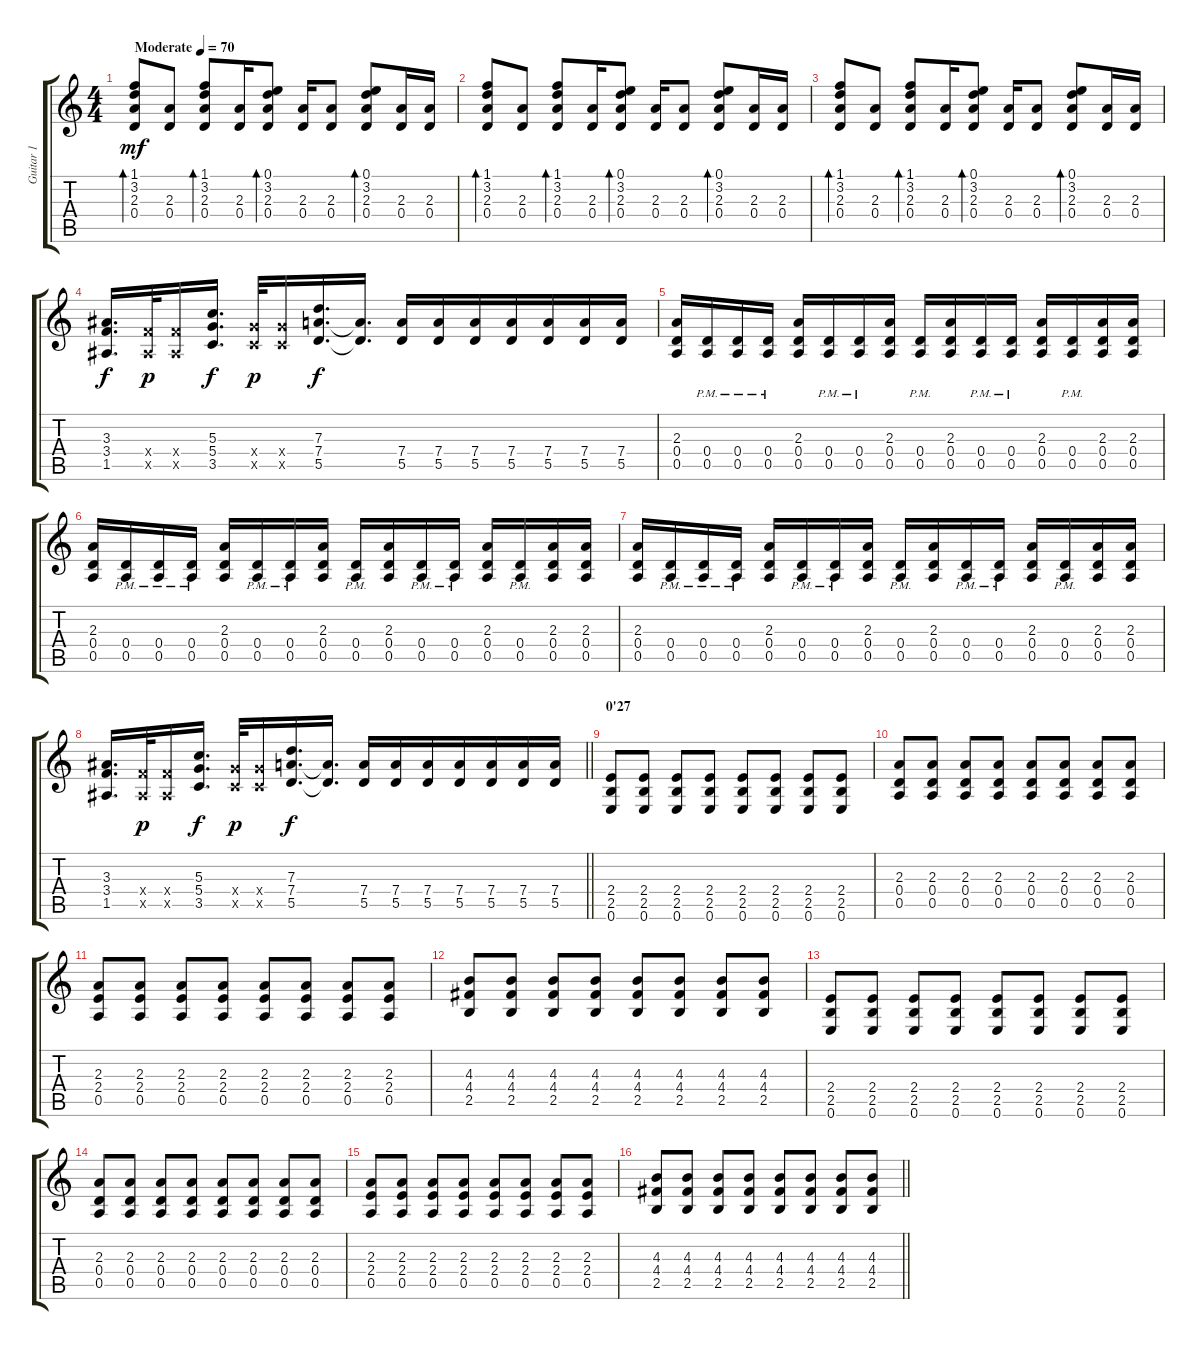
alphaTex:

\track ("Guitar 1" "Guitar 1") {instrument distortionguitar}
\staff {score tabs}
\tuning (E4 B3 G3 D3 A2 E2) {hide}
\ts (4 4)
\tempo (70 "Moderate")
\clef g2
\ks c
(1.1 3.2 2.3 0.4).8{bd 60 dy mf volume 8 instrument acousticguitarsteel} (2.3 0.4).8 (1.1 3.2 2.3 0.4).8{bd 60} (2.3 0.4).16 (0.1 3.2 2.3 0.4).8{bd 60} (2.3 0.4).16 (2.3 0.4).8 (0.1 3.2 2.3 0.4).8{bd 60} (2.3 0.4).16 (2.3 0.4).16 |
(1.1 3.2 2.3 0.4).8{bd 60} (2.3 0.4).8 (1.1 3.2 2.3 0.4).8{bd 60} (2.3 0.4).16 (0.1 3.2 2.3 0.4).8{bd 60} (2.3 0.4).16 (2.3 0.4).8 (0.1 3.2 2.3 0.4).8{bd 60} (2.3 0.4).16 (2.3 0.4).16 |
(1.1 3.2 2.3 0.4).8{bd 60} (2.3 0.4).8 (1.1 3.2 2.3 0.4).8{bd 60} (2.3 0.4).16 (0.1 3.2 2.3 0.4).8{bd 60} (2.3 0.4).16 (2.3 0.4).8 (0.1 3.2 2.3 0.4).8{bd 60} (2.3 0.4).16 (2.3 0.4).16 |
(3.3 3.4 1.5).16{d dy f volume 13 instrument distortionguitar} (3.4{x} 1.5{x}).32{dy p} (3.4{x} 1.5{x}).16 (5.3 5.4 3.5).16{d dy f} (5.4{x} 3.5{x}).32{dy p} (5.4{x} 3.5{x}).16 (7.3 7.4 5.5).16{d dy f beam merge} (7.4{t} 5.5{t}).16{d beam split} (7.4 5.5).16 (7.4 5.5).16{beam merge} (7.4 5.5).16{beam merge} (7.4 5.5).16 (7.4 5.5).16 (7.4 5.5).16{beam merge} (7.4 5.5).16 |
(2.3 0.4 0.5).16 (0.4{pm} 0.5{pm}).16 (0.4{pm} 0.5{pm}).16 (0.4{pm} 0.5{pm}).16 (2.3 0.4 0.5).16 (0.4{pm} 0.5{pm}).16 (0.4{pm} 0.5{pm}).16 (2.3 0.4 0.5).16 (0.4{pm} 0.5{pm}).16{beam merge} (2.3 0.4 0.5).16 (0.4{pm} 0.5{pm}).16 (0.4{pm} 0.5{pm}).16 (2.3 0.4 0.5).16 (0.4{pm} 0.5{pm}).16 (2.3 0.4 0.5).16 (2.3 0.4 0.5).16 |
(2.3 0.4 0.5).16 (0.4{pm} 0.5{pm}).16 (0.4{pm} 0.5{pm}).16 (0.4{pm} 0.5{pm}).16 (2.3 0.4 0.5).16 (0.4{pm} 0.5{pm}).16 (0.4{pm} 0.5{pm}).16 (2.3 0.4 0.5).16 (0.4{pm} 0.5{pm}).16{beam merge} (2.3 0.4 0.5).16 (0.4{pm} 0.5{pm}).16 (0.4{pm} 0.5{pm}).16 (2.3 0.4 0.5).16 (0.4{pm} 0.5{pm}).16 (2.3 0.4 0.5).16 (2.3 0.4 0.5).16 |
(2.3 0.4 0.5).16 (0.4{pm} 0.5{pm}).16 (0.4{pm} 0.5{pm}).16 (0.4{pm} 0.5{pm}).16 (2.3 0.4 0.5).16 (0.4{pm} 0.5{pm}).16 (0.4{pm} 0.5{pm}).16 (2.3 0.4 0.5).16 (0.4{pm} 0.5{pm}).16{beam merge} (2.3 0.4 0.5).16 (0.4{pm} 0.5{pm}).16 (0.4{pm} 0.5{pm}).16 (2.3 0.4 0.5).16 (0.4{pm} 0.5{pm}).16 (2.3 0.4 0.5).16 (2.3 0.4 0.5).16 |
\barLineRight lightlight
(3.3 3.4 1.5).16{d} (3.4{x} 1.5{x}).32{dy p} (3.4{x} 1.5{x}).16 (5.3 5.4 3.5).16{d dy f} (5.4{x} 3.5{x}).32{dy p} (5.4{x} 3.5{x}).16 (7.3 7.4 5.5).16{d dy f beam merge} (7.4{t} 5.5{t}).16{d beam split} (7.4 5.5).16 (7.4 5.5).16{beam merge} (7.4 5.5).16{beam merge} (7.4 5.5).16 (7.4 5.5).16 (7.4 5.5).16{beam merge} (7.4 5.5).16 |
\section ("" "0'27")
(2.4 2.5 0.6).8 (2.4 2.5 0.6).8 (2.4 2.5 0.6).8 (2.4 2.5 0.6).8 (2.4 2.5 0.6).8 (2.4 2.5 0.6).8 (2.4 2.5 0.6).8 (2.4 2.5 0.6).8 |
(2.3 0.4 0.5).8 (2.3 0.4 0.5).8 (2.3 0.4 0.5).8 (2.3 0.4 0.5).8 (2.3 0.4 0.5).8 (2.3 0.4 0.5).8 (2.3 0.4 0.5).8 (2.3 0.4 0.5).8 |
(2.3 2.4 0.5).8 (2.3 2.4 0.5).8 (2.3 2.4 0.5).8 (2.3 2.4 0.5).8 (2.3 2.4 0.5).8 (2.3 2.4 0.5).8 (2.3 2.4 0.5).8 (2.3 2.4 0.5).8 |
(4.3 4.4 2.5).8 (4.3 4.4 2.5).8 (4.3 4.4 2.5).8 (4.3 4.4 2.5).8 (4.3 4.4 2.5).8 (4.3 4.4 2.5).8 (4.3 4.4 2.5).8 (4.3 4.4 2.5).8 |
(2.4 2.5 0.6).8 (2.4 2.5 0.6).8 (2.4 2.5 0.6).8 (2.4 2.5 0.6).8 (2.4 2.5 0.6).8 (2.4 2.5 0.6).8 (2.4 2.5 0.6).8 (2.4 2.5 0.6).8 |
(2.3 0.4 0.5).8 (2.3 0.4 0.5).8 (2.3 0.4 0.5).8 (2.3 0.4 0.5).8 (2.3 0.4 0.5).8 (2.3 0.4 0.5).8 (2.3 0.4 0.5).8 (2.3 0.4 0.5).8 |
(2.3 2.4 0.5).8 (2.3 2.4 0.5).8 (2.3 2.4 0.5).8 (2.3 2.4 0.5).8 (2.3 2.4 0.5).8 (2.3 2.4 0.5).8 (2.3 2.4 0.5).8 (2.3 2.4 0.5).8 |
\barLineRight lightlight
(4.3 4.4 2.5).8 (4.3 4.4 2.5).8 (4.3 4.4 2.5).8 (4.3 4.4 2.5).8 (4.3 4.4 2.5).8 (4.3 4.4 2.5).8 (4.3 4.4 2.5).8 (4.3 4.4 2.5).8
